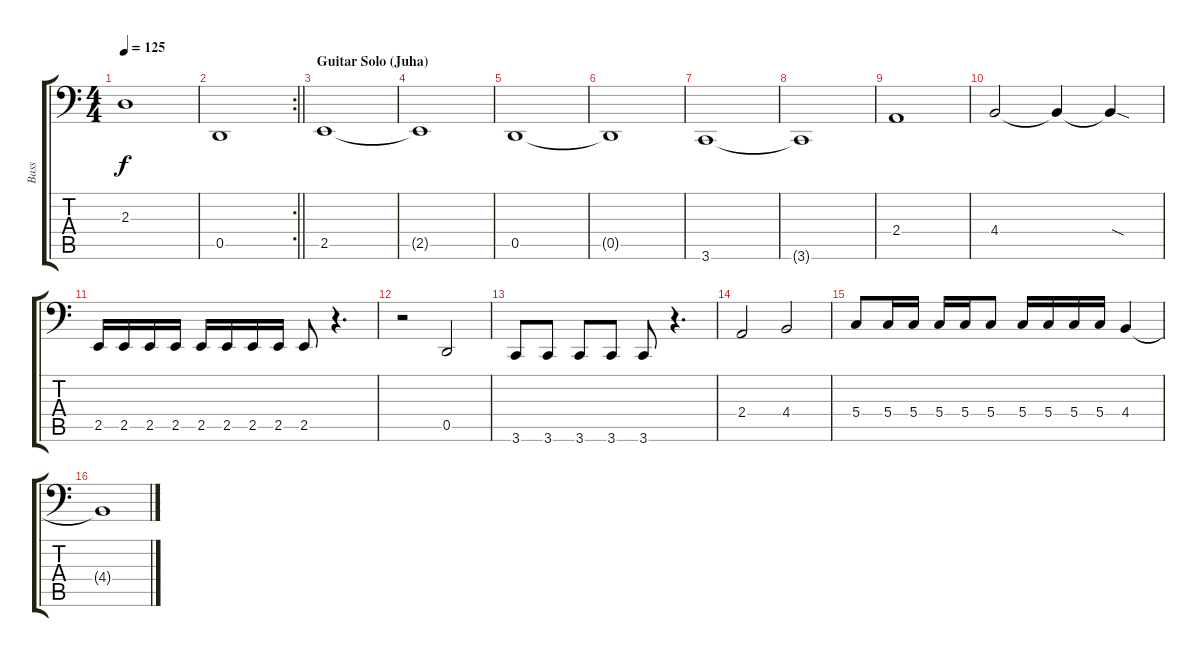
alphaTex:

\track ("Bass" "Bass") {instrument electricbasspick}
\staff {score tabs}
\tuning (Bb2 F2 C2 G1 D1 A0) {hide}
\ts (4 4)
\tempo 125
\clef f4
\ks c
2.3.1{dy f} |
\rc 2
\barLineRight lightlight
0.5.1 |
\section ("" "Guitar Solo (Juha)")
2.5.1 |
2.5{t}.1 |
0.5.1 |
0.5{t}.1 |
3.6.1 |
3.6{t}.1 |
2.4.1 |
4.4.2 4.4{t}.4 4.4{sod t}.4 |
2.5.16 2.5.16 2.5.16 2.5.16 2.5.16 2.5.16 2.5.16 2.5.16 2.5.8 r.4{d} |
r.2 0.5.2 |
3.6.8 3.6.8 3.6.8 3.6.8 3.6.8 r.4{d} |
2.4.2 4.4.2 |
5.4.8 5.4.16 5.4.16 5.4.16 5.4.16 5.4.8 5.4.16 5.4.16 5.4.16 5.4.16 4.4.4 |
4.4{t}.1
